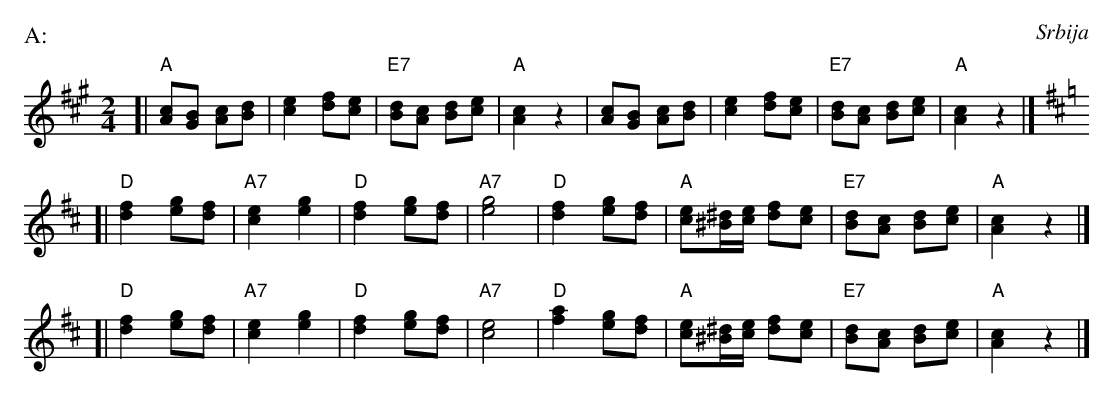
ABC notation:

X:1
P: Nataljino Kolo
O: Srbija
M: 2/4
L: 1/8
P: A:
K: A
[| "A"[cA][BG] [cA][dB] | [e2c2] [fd][ec] | "E7"[dB][cA] [dB][ec] | "A"[c2A2]z2 \
| [cA][BG] [cA][dB] | [e2c2] [fd][ec] | "E7"[dB][cA] [dB][ec] | "A"[c2A2]z2 |] [K:D]
[| "D"[f2d2] [ge][fd] | "A7"[e2c2] [g2e2] | "D"[f2d2] [ge][fd] | "A7"[g4e4] \
| "D"[f2d2] [ge][fd] | "A"[ec][^d/^B/][e/c/] [fd][ec] | "E7"[dB][cA] [dB][ec] | "A"[c2A2]z2 |]
[| "D"[f2d2] [ge][fd] | "A7"[e2c2] [g2e2] | "D"[f2d2] [ge][fd] | "A7"[e4c4] \
| "D"[a2f2] [ge][fd] | "A"[ec][^d/^B/][e/c/] [fd][ec] | "E7"[dB][cA] [dB][ec] | "A"[c2A2]z2 |]
